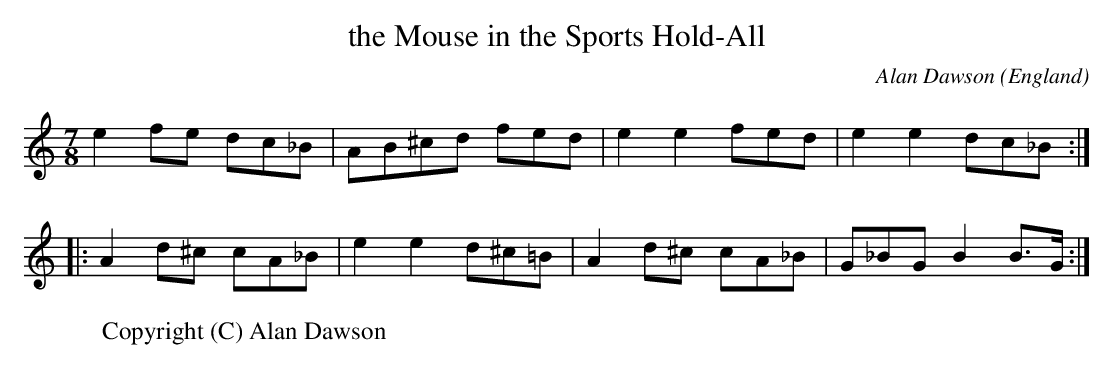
X:1
T:the Mouse in the Sports Hold-All
O:England
M:7/8
C:Alan Dawson
K:C
e2 fe dc_B|AB^cd fed| e2 e2 fed| e2 e2 dc_B:|
|:\
A2 d^c cA_B| e2 e2 d^c=B| A2 d^c cA_B|G_BG B2B>G:|
W:Copyright (C) Alan Dawson
